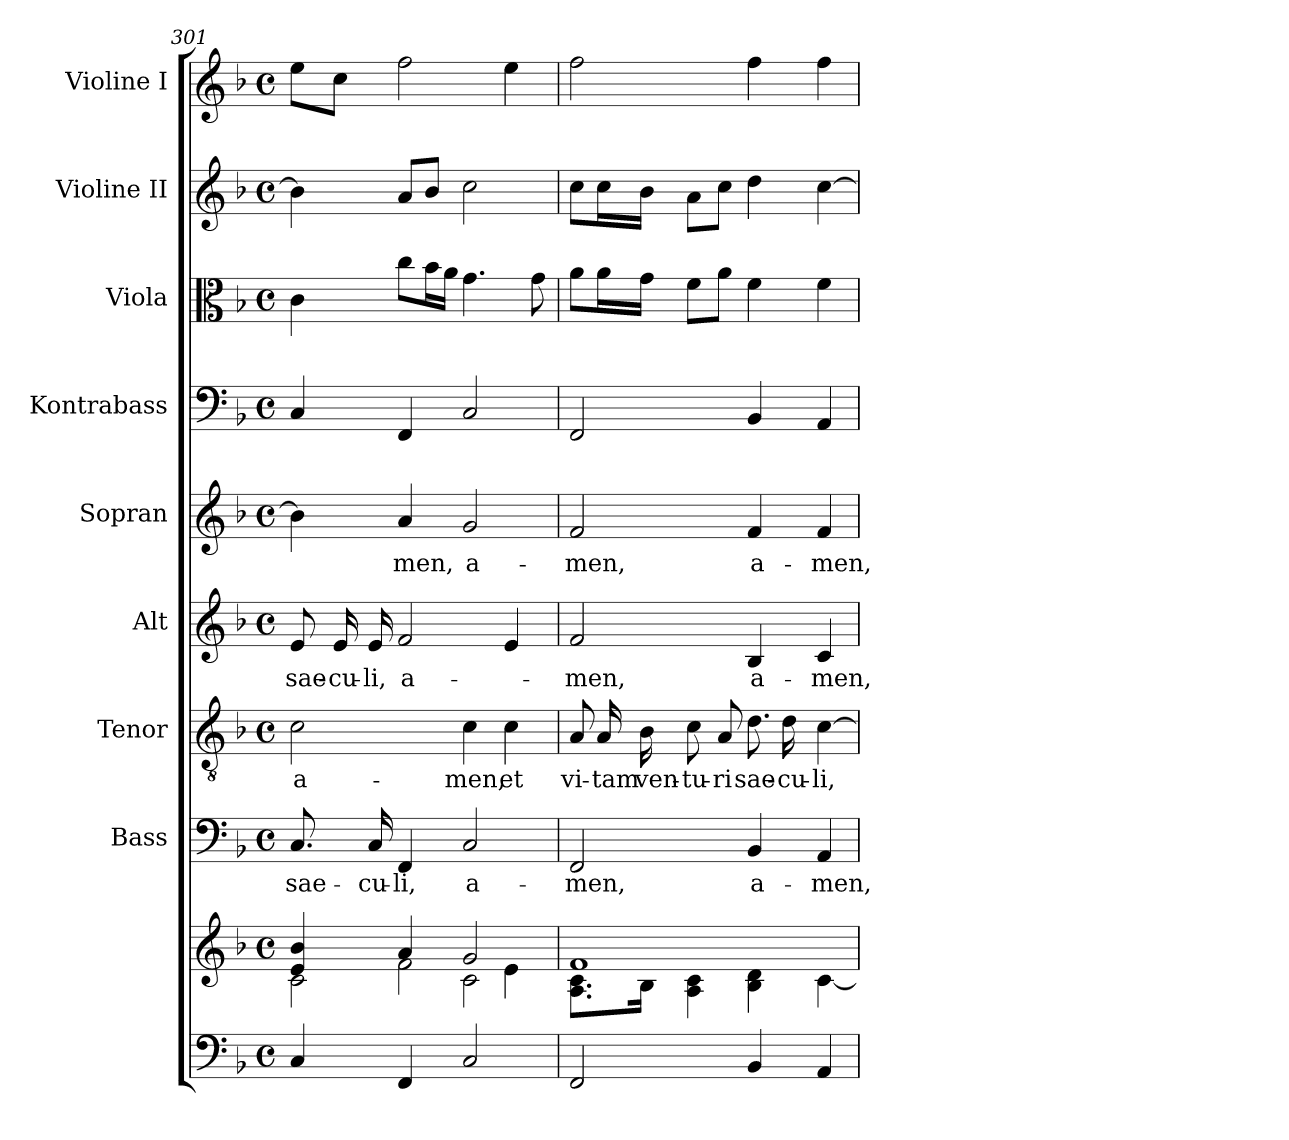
**kern	**kern	**kern	**text	**kern	**text	**kern	**text	**kern	**text	**kern	**kern	**kern	**kern
*part9	*part9	*part8	*part8	*part7	*part7	*part6	*part6	*part5	*part5	*part4	*part3	*part2	*part1
*staff10	*staff9	*staff8	*staff8	*staff7	*staff7	*staff6	*staff6	*staff5	*staff5	*staff4	*staff3	*staff2	*staff1
*	*	*I"Bass	*	*I"Tenor	*	*I"Alt	*	*I"Sopran	*	*I"Kontrabass	*I"Viola	*I"Violine II	*I"Violine I
*	*	*I'B.	*	*I'T.	*	*I'A.	*	*I'S.	*	*I'Kb.	*I'Vla.	*I'Vl. II	*I'Vl. I
!!LO:PB:g=z
*clefF4	*clefG2	*clefF4	*	*clefGv2	*	*clefG2	*	*clefG2	*	*clefF4	*clefC3	*clefG2	*clefG2
*	*	*	*	*	*	*	*	*	*	*ITrd7c12	*	*	*
*k[b-]	*k[b-]	*k[b-]	*	*k[b-]	*	*k[b-]	*	*k[b-]	*	*k[b-]	*k[b-]	*k[b-]	*k[b-]
*F:	*F:	*F:	*	*F:	*	*F:	*	*F:	*	*F:	*F:	*F:	*F:
*M4/4	*M4/4	*M4/4	*	*M4/4	*	*M4/4	*	*M4/4	*	*M4/4	*M4/4	*M4/4	*M4/4
*met(c)	*met(c)	*met(c)	*	*met(c)	*	*met(c)	*	*met(c)	*	*met(c)	*met(c)	*met(c)	*met(c)
=301	=301	=301	=301	=301	=301	=301	=301	=301	=301	=301	=301	=301	=301
*	*^	*	*	*	*	*	*	*	*	*	*	*	*
*	*	*^	*	*	*	*	*	*	*	*	*	*	*	*
!	!	!	!	!	!LO:LY:b	!	!LO:LY:b	!	!LO:LY:b	!	!	!	!	!	!
4C/	4e/ 4b-/	2c\	4ryy	8.C/	sae-	2c\	a-	8e/	sae-	4b-\]	.	4CC/	4c\	4b-\]	8ee\L
!	!	!	!	!	!	!	!	!	!LO:LY:b	!	!	!	!	!	!
.	.	.	.	.	.	.	.	16e/	-cu-	.	.	.	.	.	8cc\J
!	!	!	!	!	!LO:LY:b	!	!	!	!LO:LY:b	!	!	!	!	!	!
.	.	.	.	16C/	-cu-	.	.	16e/	-li,	.	.	.	.	.	.
!	!	!	!	!	!LO:LY:b	!	!	!	!LO:LY:b	!	!LO:LY:b	!	!	!	!
4FF/	4a/	.	2f\	4FF/	-li,	.	.	2f/	a-	4a/	-men,	4FFF/	8cc\L	8a/L	2ff\
.	.	.	.	.	.	.	.	.	.	.	.	.	16b-\L	8b-/J	.
.	.	.	.	.	.	.	.	.	.	.	.	.	16a\JJ	.	.
!	!	!	!	!	!LO:LY:b	!	!LO:LY:b	!	!	!	!LO:LY:b	!	!	!	!
2C/	2g/	2c\	.	2C/	a-	4c\	-men,	.	.	2g/	a-	2CC/	4.g\	2cc\	.
!	!	!	!	!	!	!	!LO:LY:b	!	!	!	!	!	!	!	!
.	.	.	4e\	.	.	4c\	et	4e/	.	.	.	.	.	.	4ee\
.	.	.	.	.	.	.	.	.	.	.	.	.	8g\	.	.
*	*	*v	*v	*	*	*	*	*	*	*	*	*	*	*	*
=302	=302	=302	=302	=302	=302	=302	=302	=302	=302	=302	=302	=302	=302	=302
!	!	!	!	!LO:LY:b	!	!LO:LY:b	!	!LO:LY:b	!	!LO:LY:b	!	!	!	!
2FF/	1f	8.A\ 8.c\L	2FF/	-men,	8A/	vi-	2f/	-men,	2f/	-men,	2FFF/	8a\L	8cc\L	2ff\
!	!	!	!	!	!	!LO:LY:b	!	!	!	!	!	!	!	!
.	.	.	.	.	16A/	-tam	.	.	.	.	.	16a\L	16cc\L	.
!	!	!	!	!	!	!LO:LY:b	!	!	!	!	!	!	!	!
.	.	16B-\Jk	.	.	16B-\	ven-	.	.	.	.	.	16g\JJ	16b-\JJ	.
!	!	!	!	!	!	!LO:LY:b	!	!	!	!	!	!	!	!
.	.	4A\ 4c\	.	.	8c\	-tu-	.	.	.	.	.	8f\L	8a\L	.
!	!	!	!	!	!	!LO:LY:b	!	!	!	!	!	!	!	!
.	.	.	.	.	8A/	-ri	.	.	.	.	.	8a\J	8cc\J	.
!	!	!	!	!LO:LY:b	!	!LO:LY:b	!	!LO:LY:b	!	!LO:LY:b	!	!	!	!
4BB-/	.	4B-\ 4d\	4BB-/	a-	8.d\	sae-	4B-/	a-	4f/	a-	4BBB-/	4f\	4dd\	4ff\
!	!	!	!	!	!	!LO:LY:b	!	!	!	!	!	!	!	!
.	.	.	.	.	16d\	-cu-	.	.	.	.	.	.	.	.
!	!	!	!	!LO:LY:b	!	!LO:LY:b	!	!LO:LY:b	!	!LO:LY:b	!	!	!	!
4AA/	.	[<4c\	4AA/	-men,	[4c\	-li,	4c/	-men,	4f/	-men,	4AAA/	4f\	[4cc\	4ff\
*	*v	*v	*	*	*	*	*	*	*	*	*	*	*	*
=	=	=	=	=	=	=	=	=	=	=	=	=	=
*-	*-	*-	*-	*-	*-	*-	*-	*-	*-	*-	*-	*-	*-
